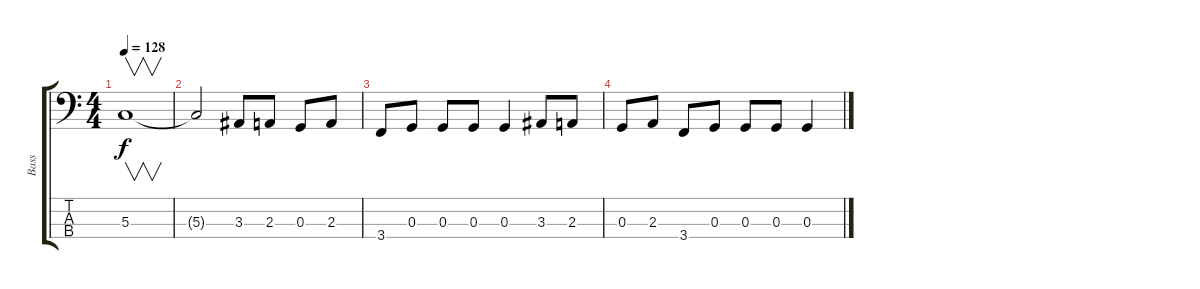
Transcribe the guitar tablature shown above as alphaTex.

\track ("Bass" "Bass") {instrument electricbasspick}
\staff {score tabs}
\tuning (F2 C2 G1 D1) {hide}
\ts (4 4)
\tempo 128
\clef f4
\ks c
5.3.1{v dy f} |
5.3{t}.2 3.3.8 2.3.8 0.3.8 2.3.8 |
3.4.8 0.3.8 0.3.8 0.3.8 0.3.4 3.3.8 2.3.8 |
0.3.8 2.3.8 3.4.8 0.3.8 0.3.8 0.3.8 0.3.4
